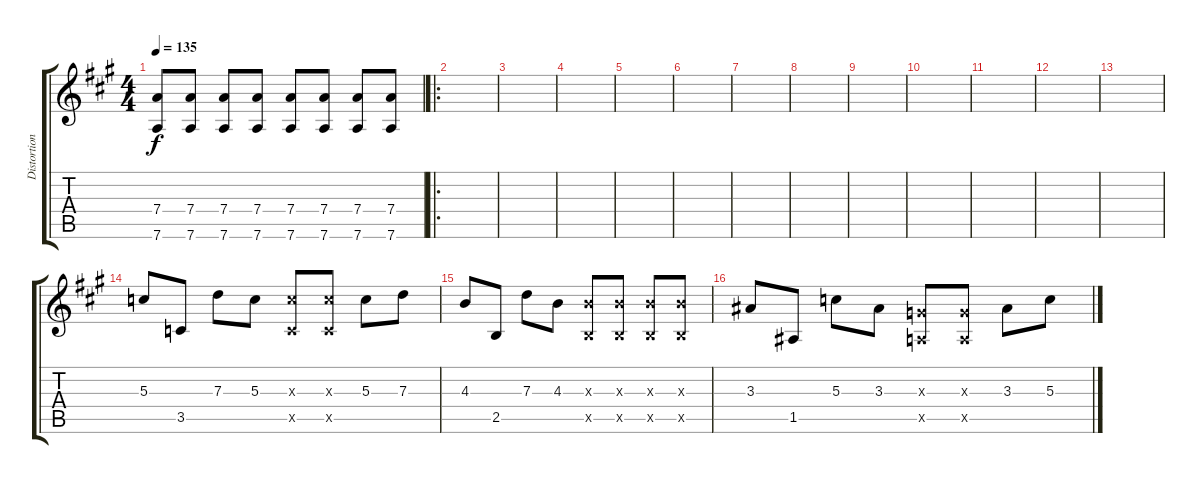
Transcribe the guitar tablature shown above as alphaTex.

\track ("Distortion guitar" "Distortion") {instrument distortionguitar}
\staff {score tabs}
\tuning (E4 B3 G3 D3 A2 D2) {hide}
\ts (4 4)
\tempo 135
\clef g2
\ks a
(7.4 7.6).8{dy f} (7.4 7.6).8 (7.4 7.6).8 (7.4 7.6).8 (7.4 7.6).8 (7.4 7.6).8 (7.4 7.6).8 (7.4 7.6).8 |
\ro
|
|
|
|
|
|
|
|
|
|
|
|
5.3.8 3.5.8 7.3.8 5.3.8 (5.3{x} 3.5{x}).8 (5.3{x} 3.5{x}).8 5.3.8 7.3.8 |
4.3.8 2.5.8 7.3.8 4.3.8 (4.3{x} 2.5{x}).8 (4.3{x} 2.5{x}).8 (4.3{x} 2.5{x}).8 (4.3{x} 2.5{x}).8 |
3.3.8 1.5.8 5.3.8 3.3.8 (0.3{x} 0.5{x}).8 (0.3{x} 0.5{x}).8 3.3.8 5.3.8
